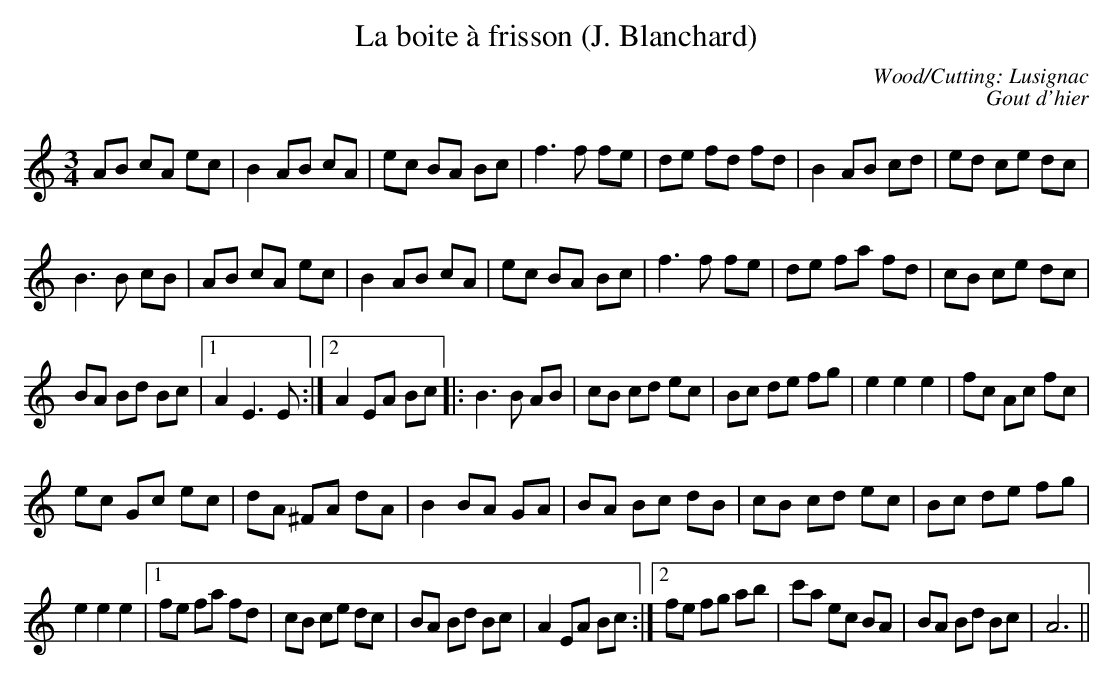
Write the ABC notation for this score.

X:1
T:La boite à frisson (J. Blanchard)
C:Wood/Cutting: Lusignac
C:Gout d'hier
M:3/4
L:1/8
K:C
AB cA ec|B2 AB cA|ec BA Bc|f3 f fe|de fd fd|B2 AB cd|ed ce dc|
B3B cB|AB cA ec|B2 AB cA|ec BA Bc|f3 f fe|de fa fd|cB ce dc|
BA Bd Bc|1 A2 E3E:|2 A2EA Bc|:B3B AB|cB cd ec|Bc de fg|e2e2e2|fc Ac fc|
ec Gc ec|dA ^FA dA|B2 BA GA|BA Bc dB|cB cd ec|Bc de fg|
e2e2e2|1 fe fa fd|cB ce dc|BA Bd Bc|A2EA Bc:|2 fe fg ab|c'a ec BA|BA Bd Bc|A6||
